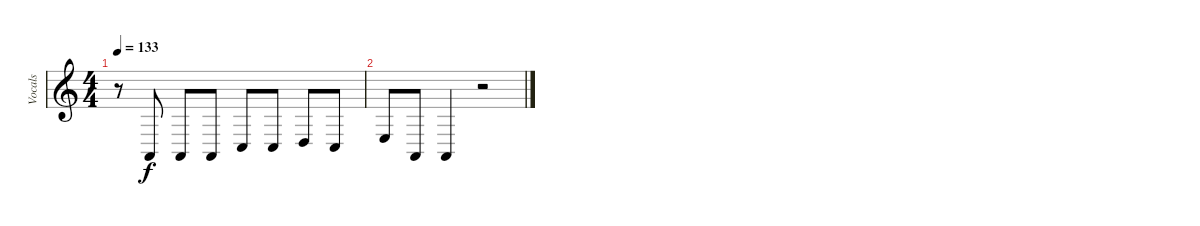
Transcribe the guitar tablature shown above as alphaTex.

\track ("Vocals" "Vocals") {instrument violin}
\staff {score}
\tuning (E4 B3 G3 D3 A2 E2) {hide}
\ts (4 4)
\tempo 133
\clef g2
\ks c
r.8{dy f} 0.5.8 0.5.8 0.5.8 3.5.8 3.5.8 0.4.8 3.5.8 |
2.4.8 0.5.8 0.5.4 r.2
